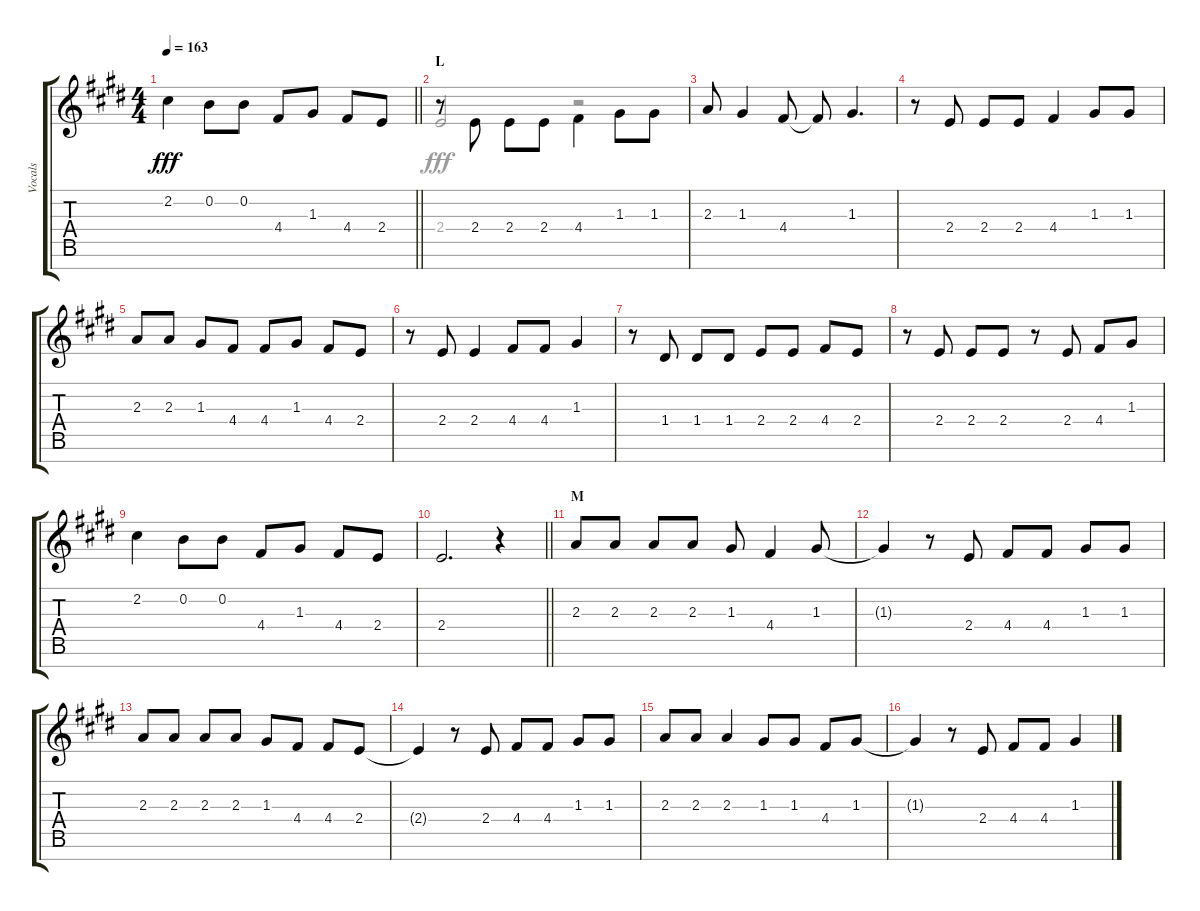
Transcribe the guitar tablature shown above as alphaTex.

\track ("Vocals" "Vocals") {instrument voiceoohs}
\staff {score tabs}
\tuning (E5 B4 G4 D4 A3 E3 B2) {hide}
\voice
\ts (4 4)
\tempo 163
\clef g2
\barLineRight lightlight
\ks e
2.2.4{dy fff} 0.2.8 0.2.8 4.4.8 1.3.8 4.4.8 2.4.8 |
\section ("" "L")
r.8 2.4.8{beam Down} 2.4.8{beam Down} 2.4.8{beam Down} 4.4.4{beam Down} 1.3.8{beam Down} 1.3.8{beam Down} |
2.3.8 1.3.4 4.4.8 4.4{t}.8 1.3.4{d} |
r.8 2.4.8 2.4.8 2.4.8 4.4.4 1.3.8 1.3.8 |
2.3.8 2.3.8 1.3.8 4.4.8 4.4.8 1.3.8 4.4.8 2.4.8 |
r.8 2.4.8 2.4.4 4.4.8 4.4.8 1.3.4 |
r.8 1.4.8 1.4.8 1.4.8 2.4.8 2.4.8 4.4.8 2.4.8 |
r.8 2.4.8 2.4.8 2.4.8 r.8 2.4.8 4.4.8 1.3.8 |
2.2.4 0.2.8 0.2.8 4.4.8 1.3.8 4.4.8 2.4.8 |
\barLineRight lightlight
2.4.2{d} r.4 |
\section ("" "M")
2.3.8 2.3.8 2.3.8 2.3.8 1.3.8 4.4.4 1.3.8 |
1.3{t}.4 r.8 2.4.8 4.4.8 4.4.8 1.3.8 1.3.8 |
2.3.8 2.3.8 2.3.8 2.3.8 1.3.8 4.4.8 4.4.8 2.4.8 |
2.4{t}.4 r.8 2.4.8 4.4.8 4.4.8 1.3.8 1.3.8 |
2.3.8 2.3.8 2.3.4 1.3.8 1.3.8 4.4.8 1.3.8 |
1.3{t}.4 r.8 2.4.8 4.4.8 4.4.8 1.3.4
\voice
\clef g2
\ottava regular
\simile none
\barLineRight lightlight
\ks e
|
2.4.2{beam Up} r.2 |
|
|
|
|
|
|
|
\barLineRight lightlight
|
|
|
|
|
|
